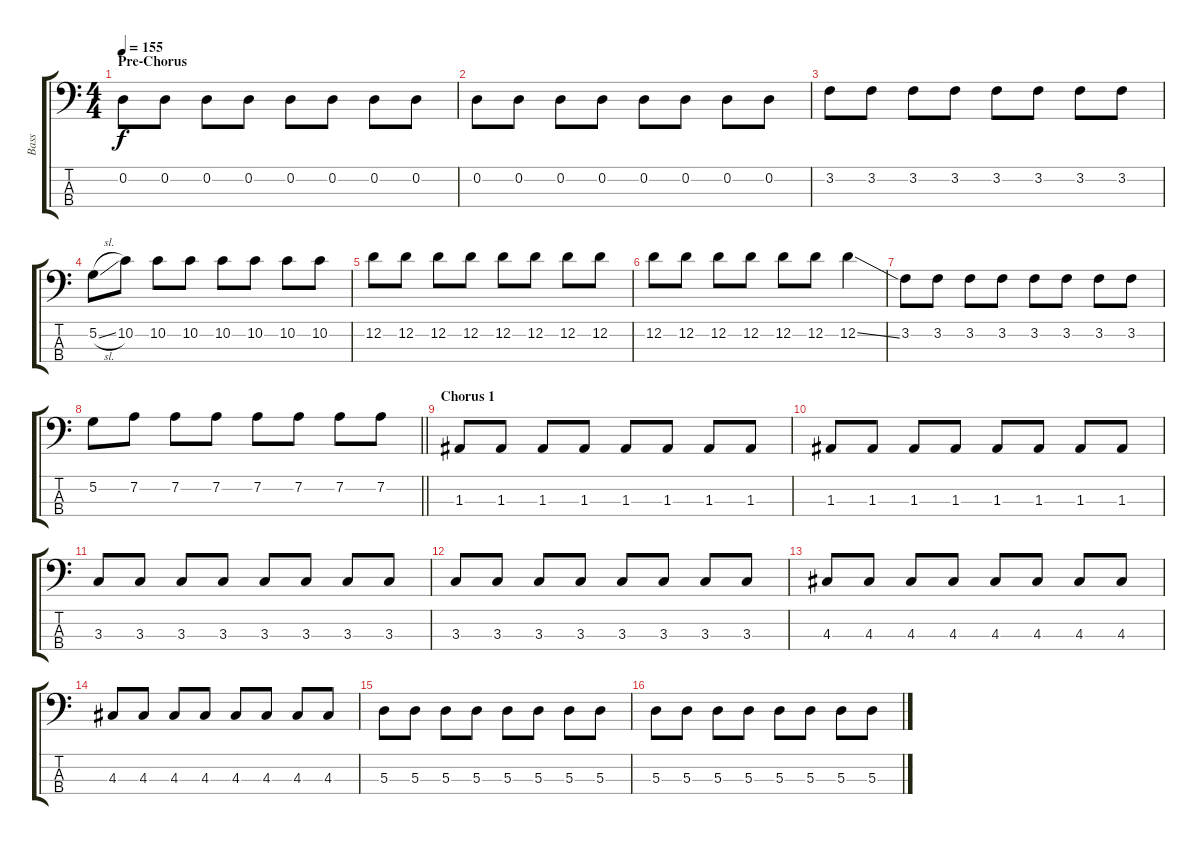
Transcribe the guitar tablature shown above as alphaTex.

\track ("Bass" "Bass") {instrument electricbassfinger}
\staff {score tabs}
\tuning (G2 D2 A1 D1) {hide}
\ts (4 4)
\section ("" "Pre-Chorus")
\tempo 155
\clef f4
\ks c
0.2.8{dy f} 0.2.8 0.2.8 0.2.8 0.2.8 0.2.8 0.2.8 0.2.8 |
0.2.8 0.2.8 0.2.8 0.2.8 0.2.8 0.2.8 0.2.8 0.2.8 |
3.2.8 3.2.8 3.2.8 3.2.8 3.2.8 3.2.8 3.2.8 3.2.8 |
5.2{sl}.8 10.2.8 10.2.8 10.2.8 10.2.8 10.2.8 10.2.8 10.2.8 |
12.2.8 12.2.8 12.2.8 12.2.8 12.2.8 12.2.8 12.2.8 12.2.8 |
12.2.8 12.2.8 12.2.8 12.2.8 12.2.8 12.2.8 12.2{ss}.4 |
3.2.8 3.2.8 3.2.8 3.2.8 3.2.8 3.2.8 3.2.8 3.2.8 |
\barLineRight lightlight
5.2.8 7.2.8 7.2.8 7.2.8 7.2.8 7.2.8 7.2.8 7.2.8 |
\section ("" "Chorus 1")
1.3.8 1.3.8 1.3.8 1.3.8 1.3.8 1.3.8 1.3.8 1.3.8 |
1.3.8 1.3.8 1.3.8 1.3.8 1.3.8 1.3.8 1.3.8 1.3.8 |
3.3.8 3.3.8 3.3.8 3.3.8 3.3.8 3.3.8 3.3.8 3.3.8 |
3.3.8 3.3.8 3.3.8 3.3.8 3.3.8 3.3.8 3.3.8 3.3.8 |
4.3.8 4.3.8 4.3.8 4.3.8 4.3.8 4.3.8 4.3.8 4.3.8 |
4.3.8 4.3.8 4.3.8 4.3.8 4.3.8 4.3.8 4.3.8 4.3.8 |
5.3.8 5.3.8 5.3.8 5.3.8 5.3.8 5.3.8 5.3.8 5.3.8 |
5.3.8 5.3.8 5.3.8 5.3.8 5.3.8 5.3.8 5.3.8 5.3.8
